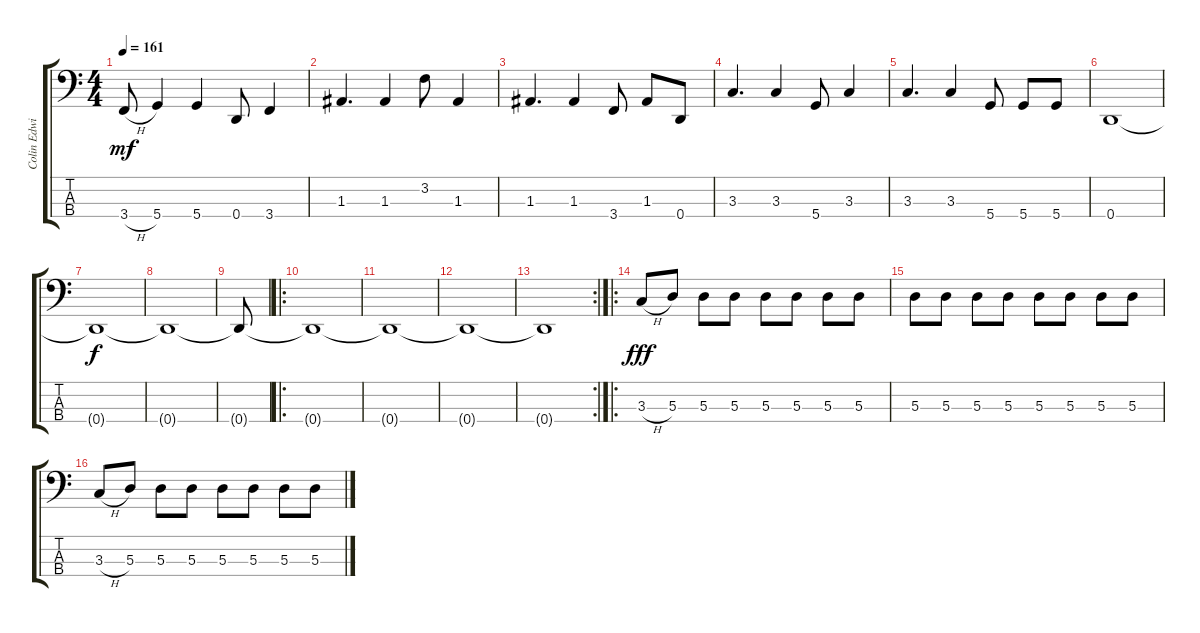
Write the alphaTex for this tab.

\track ("Colin Edwin (Bass)" "Colin Edwi") {instrument electricbassfinger}
\staff {score tabs}
\tuning (G2 D2 A1 D1) {hide}
\ts (4 4)
\tempo 161
\clef f4
\ks c
3.4{h}.8{dy mf} 5.4.4 5.4.4 0.4.8 3.4.4 |
1.3.4{d} 1.3.4 3.2.8 1.3.4 |
1.3.4{d} 1.3.4 3.4.8 1.3.8 0.4.8 |
3.3.4{d} 3.3.4 5.4.8 3.3.4 |
3.3.4{d} 3.3.4 5.4.8 5.4.8 5.4.8 |
0.4.1 |
0.4{t}.1{dy f} |
0.4{t}.1 |
0.4{t}.8 |
\ro
0.4{t}.1 |
0.4{t}.1 |
0.4{t}.1 |
\rc 2
0.4{t}.1 |
\ro
3.3{h}.8{dy fff volume 16} 5.3.8 5.3.8 5.3.8 5.3.8 5.3.8 5.3.8 5.3.8 |
5.3.8 5.3.8 5.3.8 5.3.8 5.3.8 5.3.8 5.3.8 5.3.8 |
3.3{h}.8{volume 16} 5.3.8 5.3.8 5.3.8 5.3.8 5.3.8 5.3.8 5.3.8
